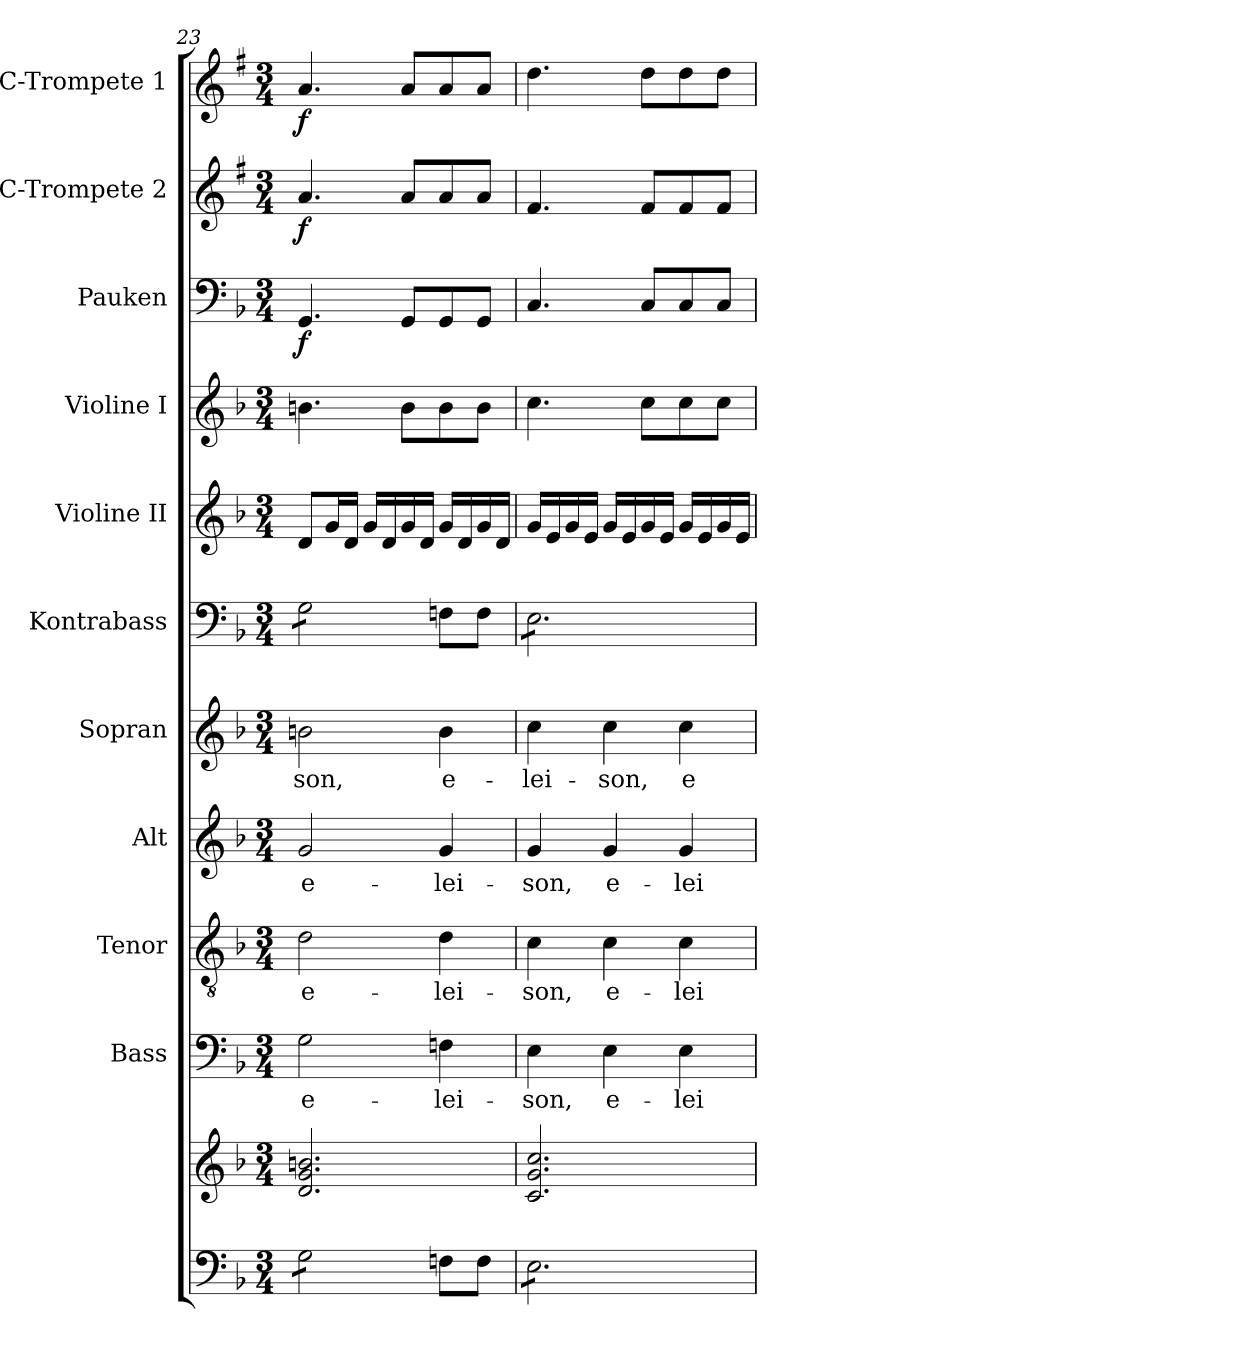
**kern	**kern	**kern	**text	**kern	**text	**kern	**text	**kern	**text	**kern	**kern	**kern	**kern	**dynam	**kern	**dynam	**kern	**dynam
*part11	*part11	*part10	*part10	*part9	*part9	*part8	*part8	*part7	*part7	*part6	*part5	*part4	*part3	*part3	*part2	*part2	*part1	*part1
*staff12	*staff11	*staff10	*staff10	*staff9	*staff9	*staff8	*staff8	*staff7	*staff7	*staff6	*staff5	*staff4	*staff3	*staff3	*staff2	*staff2	*staff1	*staff1
*	*	*I"Bass	*	*I"Tenor	*	*I"Alt	*	*I"Sopran	*	*I"Kontrabass	*I"Violine II	*I"Violine I	*I"Pauken	*	*I"C-Trompete 2	*	*I"C-Trompete 1	*
*	*	*I'B.	*	*I'T.	*	*I'A.	*	*I'S.	*	*I'Kb.	*I'Vl. II	*I'Vl. I	*I'Pk.	*	*I'C Trp. 2	*	*I'C Trp. 1	*
*clefF4	*clefG2	*clefF4	*	*clefGv2	*	*clefG2	*	*clefG2	*	*clefF4	*clefG2	*clefG2	*clefF4	*	*clefG2	*	*clefG2	*
*	*	*	*	*	*	*	*	*	*	*ITrd7c12	*	*	*	*	*ITrd1c2	*	*ITrd1c2	*
*k[b-]	*k[b-]	*k[b-]	*	*k[b-]	*	*k[b-]	*	*k[b-]	*	*k[b-]	*k[b-]	*k[b-]	*k[b-]	*	*k[b-]	*	*k[b-]	*
*F:	*F:	*F:	*	*F:	*	*F:	*	*F:	*	*F:	*F:	*F:	*F:	*	*F:	*	*F:	*
*M3/4	*M3/4	*M3/4	*	*M3/4	*	*M3/4	*	*M3/4	*	*M3/4	*M3/4	*M3/4	*M3/4	*	*M3/4	*	*M3/4	*
=23	=23	=23	=23	=23	=23	=23	=23	=23	=23	=23	=23	=23	=23	=23	=23	=23	=23	=23
!	!	!	!LO:LY:b	!	!LO:LY:b	!	!LO:LY:b	!	!LO:LY:b	!	!	!	!	!LO:DY:b	!	!LO:DY:b	!	!LO:DY:b
*tremolo	*	*	*	*	*	*	*	*	*	*	*	*	*	*	*	*	*	*
*	*	*	*	*	*	*	*	*	*	*tremolo	*	*	*	*	*	*	*	*
8G\L	2.d/ 2.g/ 2.bn/	2G\	e-	2d\	e-	2g/	e-	2bn\	-son,	8GG\L	8d/L	4.bn\	4.GG/	f	4.g/	f	4.g/	f
8G\	.	.	.	.	.	.	.	.	.	8GG\	16g/L	.	.	.	.	.	.	.
.	.	.	.	.	.	.	.	.	.	.	16d/JJ	.	.	.	.	.	.	.
8G\	.	.	.	.	.	.	.	.	.	8GG\	16g/LL	.	.	.	.	.	.	.
.	.	.	.	.	.	.	.	.	.	.	16d/	.	.	.	.	.	.	.
8G\J	.	.	.	.	.	.	.	.	.	8GG\J	16g/	8b\L	8GG/L	.	8g/L	.	8g/L	.
*	*	*	*	*	*	*	*	*	*	*Xtremolo	*	*	*	*	*	*	*	*
*Xtremolo	*	*	*	*	*	*	*	*	*	*	*	*	*	*	*	*	*	*
.	.	.	.	.	.	.	.	.	.	.	16d/JJ	.	.	.	.	.	.	.
!	!	!	!LO:LY:b	!	!LO:LY:b	!	!LO:LY:b	!	!LO:LY:b	!	!	!	!	!	!	!	!	!
8Fn\L	.	4Fn\	-lei-	4d\	-lei-	4g/	-lei-	4b\	e-	8FFn\L	16g/LL	8b\	8GG/	.	8g/	.	8g/	.
.	.	.	.	.	.	.	.	.	.	.	16d/	.	.	.	.	.	.	.
8F\J	.	.	.	.	.	.	.	.	.	8FF\J	16g/	8b\J	8GG/J	.	8g/J	.	8g/J	.
.	.	.	.	.	.	.	.	.	.	.	16d/JJ	.	.	.	.	.	.	.
!!LO:PB:g=z
=24	=24	=24	=24	=24	=24	=24	=24	=24	=24	=24	=24	=24	=24	=24	=24	=24	=24	=24
!	!	!	!LO:LY:b	!	!LO:LY:b	!	!LO:LY:b	!	!LO:LY:b	!	!	!	!	!	!	!	!	!
*tremolo	*	*	*	*	*	*	*	*	*	*	*	*	*	*	*	*	*	*
*	*	*	*	*	*	*	*	*	*	*tremolo	*	*	*	*	*	*	*	*
8E\L	2.c/ 2.g/ 2.cc/	4E\	-son,	4c\	-son,	4g/	-son,	4cc\	-lei-	8EE\L	16g/LL	4.cc\	4.C/	.	4.e/	.	4.cc\	.
.	.	.	.	.	.	.	.	.	.	.	16e/	.	.	.	.	.	.	.
8E\	.	.	.	.	.	.	.	.	.	8EE\	16g/	.	.	.	.	.	.	.
.	.	.	.	.	.	.	.	.	.	.	16e/JJ	.	.	.	.	.	.	.
!	!	!	!LO:LY:b	!	!LO:LY:b	!	!LO:LY:b	!	!LO:LY:b	!	!	!	!	!	!	!	!	!
8E\	.	4E\	e-	4c\	e-	4g/	e-	4cc\	-son,	8EE\	16g/LL	.	.	.	.	.	.	.
.	.	.	.	.	.	.	.	.	.	.	16e/	.	.	.	.	.	.	.
8E\	.	.	.	.	.	.	.	.	.	8EE\	16g/	8cc\L	8C/L	.	8e/L	.	8cc\L	.
.	.	.	.	.	.	.	.	.	.	.	16e/JJ	.	.	.	.	.	.	.
!	!	!	!LO:LY:b	!	!LO:LY:b	!	!LO:LY:b	!	!LO:LY:b	!	!	!	!	!	!	!	!	!
8E\	.	4E\	-lei-	4c\	-lei-	4g/	-lei-	4cc\	e-	8EE\	16g/LL	8cc\	8C/	.	8e/	.	8cc\	.
.	.	.	.	.	.	.	.	.	.	.	16e/	.	.	.	.	.	.	.
8E\J	.	.	.	.	.	.	.	.	.	8EE\J	16g/	8cc\J	8C/J	.	8e/J	.	8cc\J	.
*	*	*	*	*	*	*	*	*	*	*Xtremolo	*	*	*	*	*	*	*	*
*Xtremolo	*	*	*	*	*	*	*	*	*	*	*	*	*	*	*	*	*	*
.	.	.	.	.	.	.	.	.	.	.	16e/JJ	.	.	.	.	.	.	.
=	=	=	=	=	=	=	=	=	=	=	=	=	=	=	=	=	=	=
*-	*-	*-	*-	*-	*-	*-	*-	*-	*-	*-	*-	*-	*-	*-	*-	*-	*-	*-
